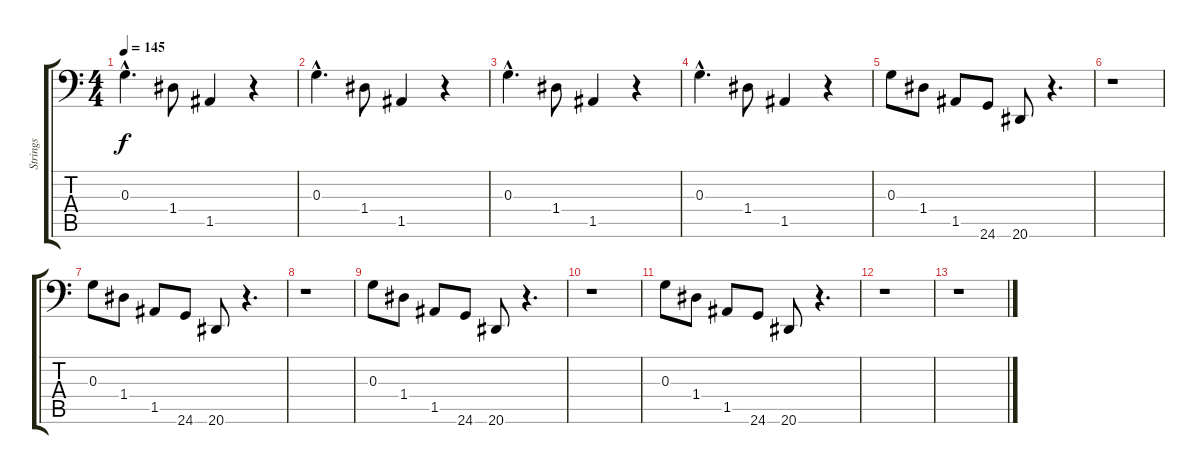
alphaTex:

\track ("Strings" "Strings") {instrument stringensemble2}
\staff {score tabs}
\tuning (E4 B3 G3 D3 A2 G0) {hide}
\ts (4 4)
\tempo 145
\clef f4
\ks c
0.3{hac}.4{d dy f} 1.4.8 1.5.4 r.4 |
0.3{hac}.4{d} 1.4.8 1.5.4 r.4 |
0.3{hac}.4{d} 1.4.8 1.5.4 r.4 |
0.3{hac}.4{d} 1.4.8 1.5.4 r.4 |
0.3.8 1.4.8 1.5.8 24.6.8 20.6.8 r.4{d} |
r.1 |
0.3.8 1.4.8 1.5.8 24.6.8 20.6.8 r.4{d} |
r.1 |
0.3.8 1.4.8 1.5.8 24.6.8 20.6.8 r.4{d} |
r.1 |
0.3.8 1.4.8 1.5.8 24.6.8 20.6.8 r.4{d} |
r.1 |
r.1
